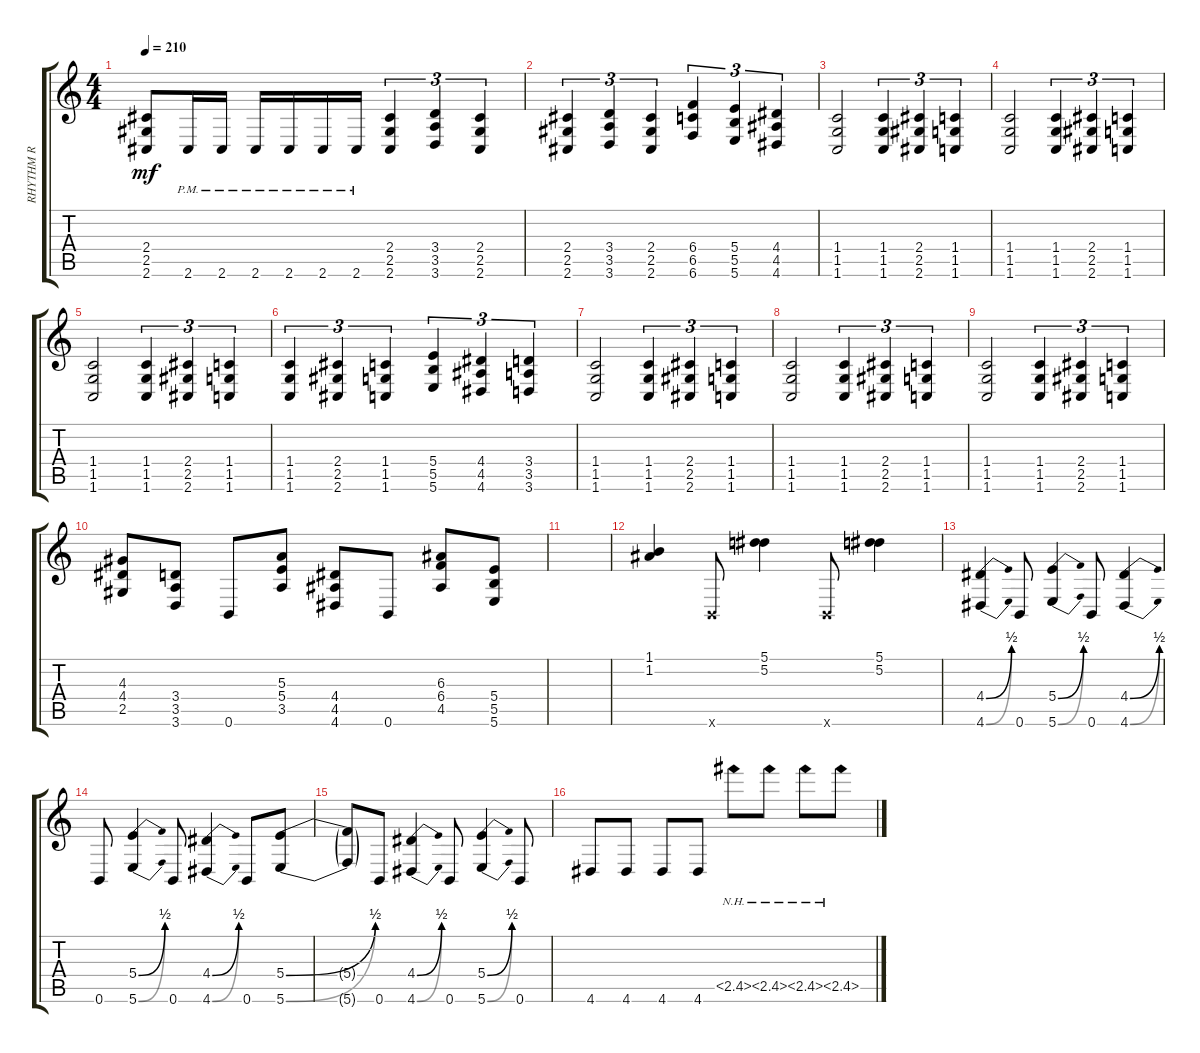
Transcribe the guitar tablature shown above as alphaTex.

\track ("RHYTHM R" "RHYTHM R") {instrument distortionguitar}
\staff {score tabs}
\tuning (Bb3 A3 E3 B2 Gb2 B1) {hide}
\ts (4 4)
\tempo 210
\clef g2
\ks c
(2.4 2.5 2.6).8{dy mf} 2.6{pm}.16 2.6{pm}.16 2.6{pm}.16 2.6{pm}.16 2.6{pm}.16 2.6{pm}.16 (2.4 2.5 2.6).4{tu (3 2)} (3.4 3.5 3.6).4{tu (3 2)} (2.4 2.5 2.6).4{tu (3 2)} |
(2.4 2.5 2.6).4{tu (3 2)} (3.4 3.5 3.6).4{tu (3 2)} (2.4 2.5 2.6).4{tu (3 2)} (6.4 6.5 6.6).4{tu (3 2)} (5.4 5.5 5.6).4{tu (3 2)} (4.4 4.5 4.6).4{tu (3 2)} |
(1.4 1.5 1.6).2 (1.4 1.5 1.6).4{tu (3 2)} (2.4 2.5 2.6).4{tu (3 2)} (1.4 1.5 1.6).4{tu (3 2)} |
(1.4 1.5 1.6).2 (1.4 1.5 1.6).4{tu (3 2)} (2.4 2.5 2.6).4{tu (3 2)} (1.4 1.5 1.6).4{tu (3 2)} |
(1.4 1.5 1.6).2 (1.4 1.5 1.6).4{tu (3 2)} (2.4 2.5 2.6).4{tu (3 2)} (1.4 1.5 1.6).4{tu (3 2)} |
(1.4 1.5 1.6).4{tu (3 2)} (2.4 2.5 2.6).4{tu (3 2)} (1.4 1.5 1.6).4{tu (3 2)} (5.4 5.5 5.6).4{tu (3 2)} (4.4 4.5 4.6).4{tu (3 2)} (3.4 3.5 3.6).4{tu (3 2)} |
(1.4 1.5 1.6).2 (1.4 1.5 1.6).4{tu (3 2)} (2.4 2.5 2.6).4{tu (3 2)} (1.4 1.5 1.6).4{tu (3 2)} |
(1.4 1.5 1.6).2 (1.4 1.5 1.6).4{tu (3 2)} (2.4 2.5 2.6).4{tu (3 2)} (1.4 1.5 1.6).4{tu (3 2)} |
(1.4 1.5 1.6).2 (1.4 1.5 1.6).4{tu (3 2)} (2.4 2.5 2.6).4{tu (3 2)} (1.4 1.5 1.6).4{tu (3 2)} |
(4.3 4.4 2.5).8 (3.4 3.5 3.6).8 0.6.8 (5.3 5.4 3.5).8 (4.4 4.5 4.6).8 0.6.8 (6.3 6.4 4.5).8 (5.4 5.5 5.6).8 |
|
(1.1 1.2).4 0.6{x}.8 (5.1 5.2).4 0.6{x}.8 (5.1 5.2).4 |
(4.4{be (bend 0 0 60 2)} 4.6{be (bend 0 0 60 2)}).4 0.6.8 (5.4{be (bend 0 0 60 2)} 5.6{be (bend 0 0 60 2)}).4 0.6.8 (4.4{be (bend 0 0 60 2)} 4.6{be (bend 0 0 60 2)}).4 |
0.6.8 (5.4{be (bend 0 0 60 2)} 5.6{be (bend 0 0 60 2)}).4 0.6.8 (4.4{be (bend 0 0 60 2)} 4.6{be (bend 0 0 60 2)}).4 0.6.8 (5.4{be (bend 0 0 60 2)} 5.6{be (bend 0 0 60 2)}).8 |
(5.4{t} 5.6{t}).8 0.6.8 (4.4{be (bend 0 0 60 2)} 4.6{be (bend 0 0 60 2)}).4 0.6.8 (5.4{be (bend 0 0 60 2)} 5.6{be (bend 0 0 60 2)}).4 0.6.8 |
4.6.8 4.6.8 4.6.8 4.6.8 2.5{nh}.8 2.5{nh}.8 2.5{nh}.8 2.5{nh}.8
